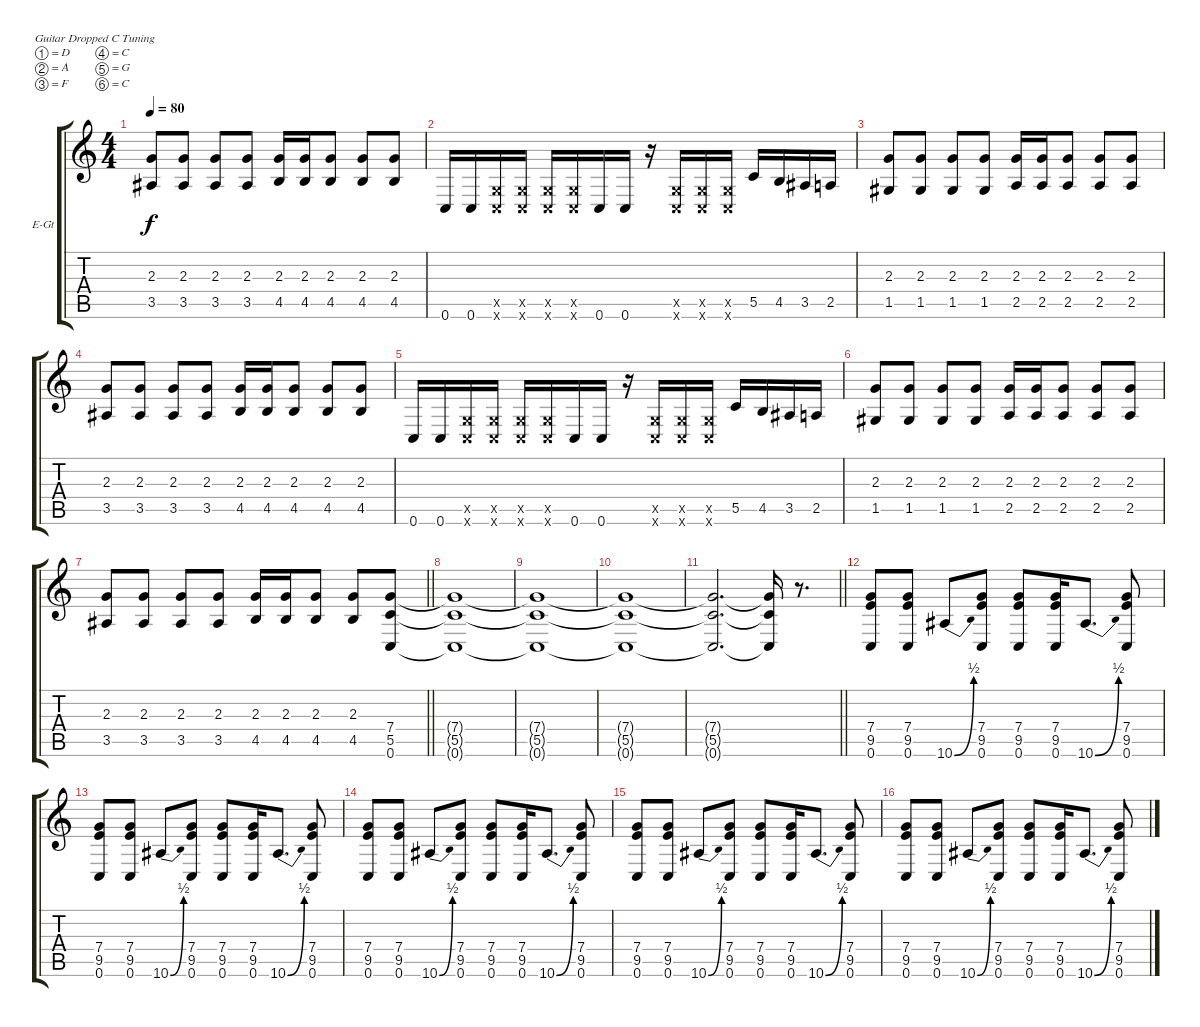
\bracketExtendMode groupsimilarinstruments
\firstSystemTrackNameOrientation horizontal
\otherSystemsTrackNameOrientation horizontal
\track ("o1" "E-Gt") {instrument overdrivenguitar}
\staff {score tabs}
\tuning (D4 A3 F3 C3 G2 C2)
\ts (4 4)
\tempo 80
\clef g2
\ks c
(2.3 3.5).8{dy f} (2.3 3.5).8 (2.3 3.5).8 (2.3 3.5).8 (2.3 4.5).16 (2.3 4.5).16 (2.3 4.5).8 (2.3 4.5).8 (2.3 4.5).8 |
0.6.16 0.6.16 (0.5{x} 0.6{x}).16 (0.5{x} 0.6{x}).16 (0.5{x} 0.6{x}).16 (0.5{x} 0.6{x}).16 0.6.16 0.6.16 r.16 (0.5{x} 0.6{x}).16 (0.5{x} 0.6{x}).16 (0.5{x} 0.6{x}).16 5.5.16 4.5.16 3.5.16 2.5.16 |
(2.3 1.5).8 (2.3 1.5).8 (2.3 1.5).8 (2.3 1.5).8 (2.3 2.5).16 (2.3 2.5).16 (2.3 2.5).8 (2.3 2.5).8 (2.3 2.5).8 |
(2.3 3.5).8 (2.3 3.5).8 (2.3 3.5).8 (2.3 3.5).8 (2.3 4.5).16 (2.3 4.5).16 (2.3 4.5).8 (2.3 4.5).8 (2.3 4.5).8 |
0.6.16 0.6.16 (0.5{x} 0.6{x}).16 (0.5{x} 0.6{x}).16 (0.5{x} 0.6{x}).16 (0.5{x} 0.6{x}).16 0.6.16 0.6.16 r.16 (0.5{x} 0.6{x}).16 (0.5{x} 0.6{x}).16 (0.5{x} 0.6{x}).16 5.5.16 4.5.16 3.5.16 2.5.16 |
(2.3 1.5).8 (2.3 1.5).8 (2.3 1.5).8 (2.3 1.5).8 (2.3 2.5).16 (2.3 2.5).16 (2.3 2.5).8 (2.3 2.5).8 (2.3 2.5).8 |
\barLineRight lightlight
(2.3 3.5).8 (2.3 3.5).8 (2.3 3.5).8 (2.3 3.5).8 (2.3 4.5).16 (2.3 4.5).16 (2.3 4.5).8 (2.3 4.5).8 (7.4 5.5 0.6).8 |
\section ("" " ")
(7.4{t} 5.5{t} 0.6{t}).1 |
(7.4{t} 5.5{t} 0.6{t}).1 |
(7.4{t} 5.5{t} 0.6{t}).1 |
\barLineRight lightlight
(7.4{t} 5.5{t} 0.6{t}).2{d} (7.4{t} 5.5{t} 0.6{t}).16 r.8{d} |
\section ("" " ")
(7.4 9.5 0.6).8 (7.4 9.5 0.6).8 10.6{be (bend 0 0 60 2)}.8 (7.4 9.5 0.6).8 (7.4 9.5 0.6).8 (7.4 9.5 0.6).16 10.6{be (bend 0 0 60 2)}.8{d} (7.4 9.5 0.6).8 |
(7.4 9.5 0.6).8 (7.4 9.5 0.6).8 10.6{be (bend 0 0 60 2)}.8 (7.4 9.5 0.6).8 (7.4 9.5 0.6).8 (7.4 9.5 0.6).16 10.6{be (bend 0 0 60 2)}.8{d} (7.4 9.5 0.6).8 |
(7.4 9.5 0.6).8 (7.4 9.5 0.6).8 10.6{be (bend 0 0 60 2)}.8 (7.4 9.5 0.6).8 (7.4 9.5 0.6).8 (7.4 9.5 0.6).16 10.6{be (bend 0 0 60 2)}.8{d} (7.4 9.5 0.6).8 |
(7.4 9.5 0.6).8 (7.4 9.5 0.6).8 10.6{be (bend 0 0 60 2)}.8 (7.4 9.5 0.6).8 (7.4 9.5 0.6).8 (7.4 9.5 0.6).16 10.6{be (bend 0 0 60 2)}.8{d} (7.4 9.5 0.6).8 |
(7.4 9.5 0.6).8 (7.4 9.5 0.6).8 10.6{be (bend 0 0 60 2)}.8 (7.4 9.5 0.6).8 (7.4 9.5 0.6).8 (7.4 9.5 0.6).16 10.6{be (bend 0 0 60 2)}.8{d} (7.4 9.5 0.6).8
